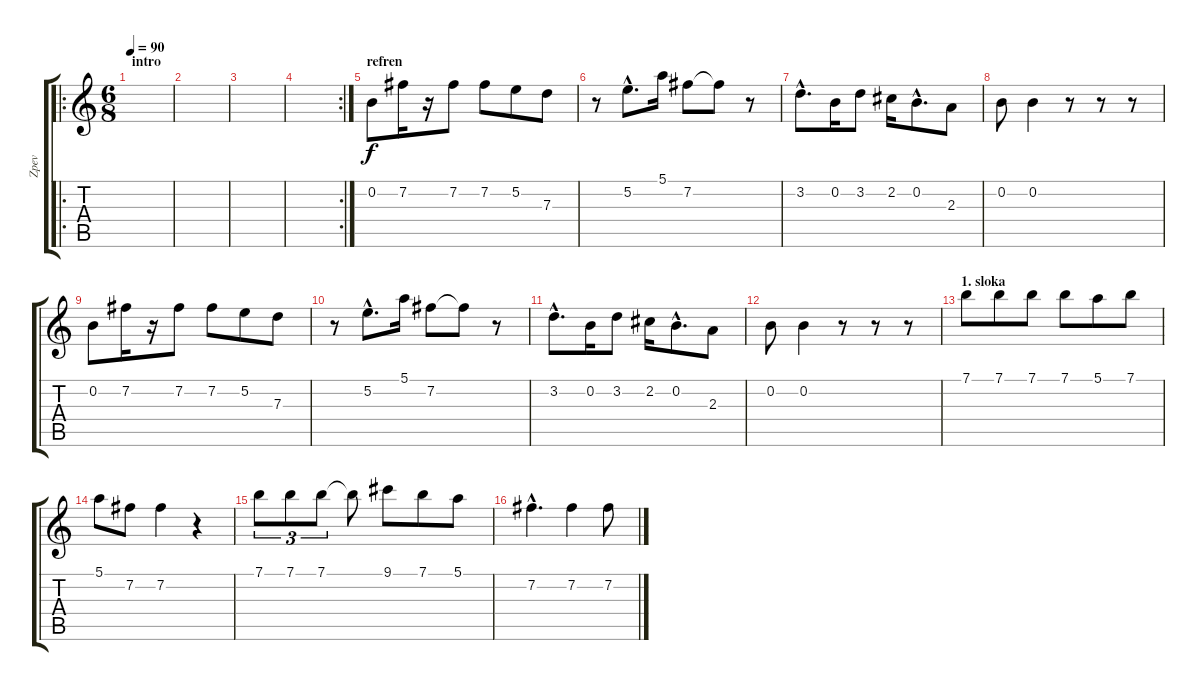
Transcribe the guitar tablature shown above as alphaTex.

\track ("Zpev" "Zpev") {instrument electricguitarjazz}
\staff {score tabs}
\tuning (E4 B3 G3 D3 A2 E2) {hide}
\ro
\ts (6 8)
\section ("" "intro")
\tempo 90
\clef g2
\ks c
|
|
|
\rc 2
|
\section ("" "refren")
0.2.8 7.2.16 r.16 7.2.8 7.2.8 5.2.8 7.3.8 |
r.8 5.2{hac}.8{d} 5.1.16 7.2.8 7.2{t}.8 r.8 |
3.2{hac}.8{d} 0.2.16 3.2.8 2.2.16 0.2{hac}.8{d} 2.3.8 |
0.2.8 0.2.4 r.8 r.8 r.8 |
0.2.8 7.2.16 r.16 7.2.8 7.2.8 5.2.8 7.3.8 |
r.8 5.2{hac}.8{d} 5.1.16 7.2.8 7.2{t}.8 r.8 |
3.2{hac}.8{d} 0.2.16 3.2.8 2.2.16 0.2{hac}.8{d} 2.3.8 |
0.2.8 0.2.4 r.8 r.8 r.8 |
\section ("" "1. sloka")
7.1.8 7.1.8 7.1.8 7.1.8 5.1.8 7.1.8 |
5.1.8 7.2.8 7.2.4 r.4 |
7.1.8{tu (3 2)} 7.1.8{tu (3 2)} 7.1.8{tu (3 2)} 7.1{t}.8 9.1.8 7.1.8 5.1.8 |
7.2{hac}.4{d} 7.2.4 7.2.8
